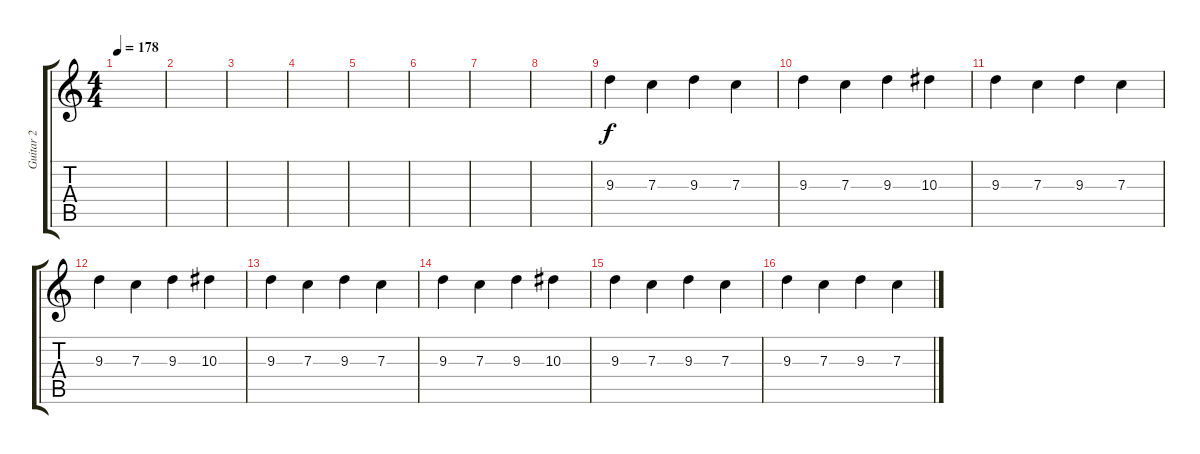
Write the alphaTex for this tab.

\track ("Guitar 2" "Guitar 2") {instrument overdrivenguitar}
\staff {score tabs}
\tuning (D4 A3 F3 C3 G2 D2) {hide}
\ts (4 4)
\tempo 178
\clef g2
\ks c
|
|
|
|
|
|
|
|
9.3.4{instrument distortionguitar} 7.3.4 9.3.4 7.3.4 |
9.3.4 7.3.4 9.3.4 10.3.4 |
9.3.4 7.3.4 9.3.4 7.3.4 |
9.3.4 7.3.4 9.3.4 10.3.4 |
9.3.4 7.3.4 9.3.4 7.3.4 |
9.3.4 7.3.4 9.3.4 10.3.4 |
9.3.4 7.3.4 9.3.4 7.3.4 |
9.3.4 7.3.4 9.3.4 7.3.4
